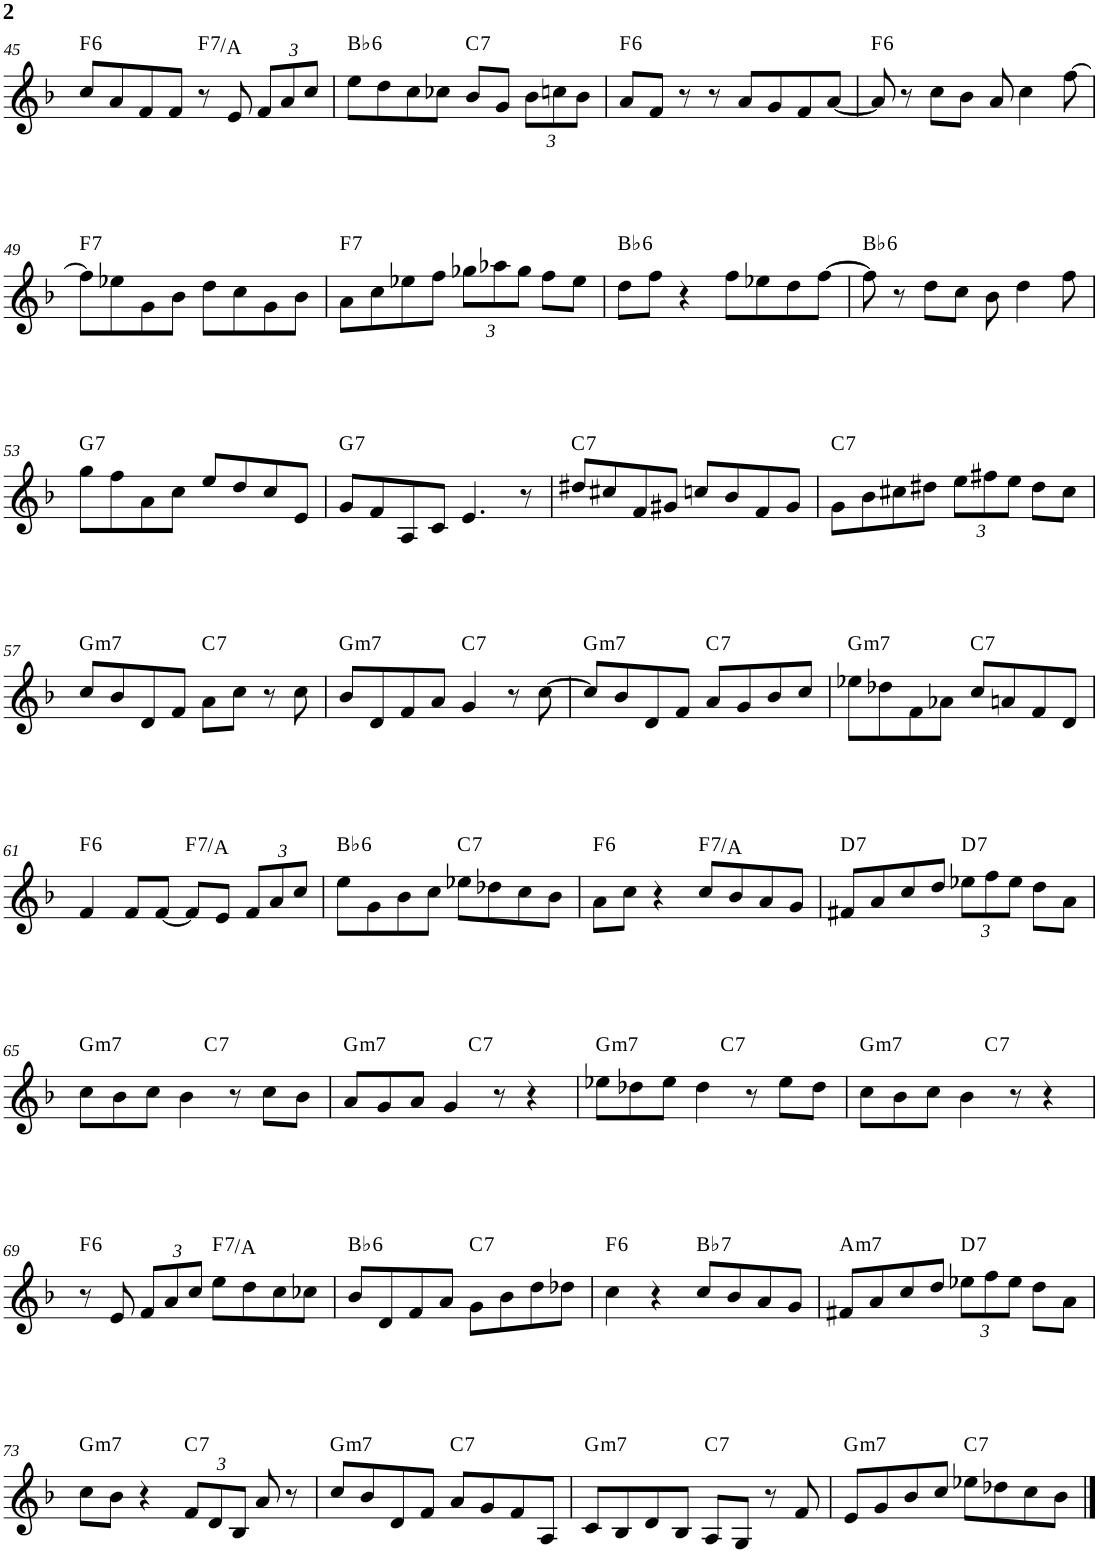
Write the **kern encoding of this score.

**kern	**harte
*part1	*part1
*staff1	*
*I"Lead sheet	*
!!LO:PB:g=z
*clefG2	*
*k[b-]	*
*M4/4	*
=45	=45
!	!LO:H:kt=6
8cc/L	F:maj6
8a/	.
8f/	.
8f/J	.
!	!LO:H:kt=7
8r	F:7/3
8e/	.
*Xbrackettup	*
12f/L	.
12a/	.
12cc/J	.
=46	=46
!	!LO:H:kt=6
8ee\L	Bb:maj6
8dd\	.
8cc\	.
8cc-X\J	.
!	!LO:H:kt=7
8b-/L	C:7
8g/J	.
12b-\L	.
12ccn\	.
12b-\J	.
=47	=47
!	!LO:H:kt=6
8a/L	F:maj6
8f/J	.
8r	.
8r	.
8a/L	.
8g/	.
8f/	.
[8a/J	.
=48	=48
!	!LO:H:kt=6
8a/]	F:maj6
8r	.
8cc\L	.
8b-\J	.
8a/	.
4cc\	.
[8ff\	.
!!LO:LB:g=z
=49	=49
!	!LO:H:kt=7
8ff\L]	F:7
8ee-X\	.
8g\	.
8b-\J	.
8dd\L	.
8cc\	.
8g\	.
8b-\J	.
=50	=50
!	!LO:H:kt=7
8a\L	F:7
8cc\	.
8ee-X\	.
8ff\J	.
12gg-X\L	.
12aa-X\	.
12gg-\J	.
8ff\L	.
8ee-\J	.
=51	=51
!	!LO:H:kt=6
8dd\L	Bb:maj6
8ff\J	.
4r	.
8ff\L	.
8ee-X\	.
8dd\	.
[8ff\J	.
=52	=52
!	!LO:H:kt=6
8ff\]	Bb:maj6
8r	.
8dd\L	.
8cc\J	.
8b-\	.
4dd\	.
8ff\	.
!!LO:LB:g=z
=53	=53
!	!LO:H:kt=7
8gg\L	G:7
8ff\	.
8a\	.
8cc\J	.
8ee/L	.
8dd/	.
8cc/	.
8e/J	.
=54	=54
!	!LO:H:kt=7
8g/L	G:7
8f/	.
8A/	.
8c/J	.
4.e/	.
8r	.
=55	=55
!	!LO:H:kt=7
8dd#X/L	C:7
8cc#X/	.
8f/	.
8g#X/J	.
8ccn/L	.
8b-/	.
8f/	.
8g#/J	.
=56	=56
!	!LO:H:kt=7
8g\L	C:7
8b-\	.
8cc#X\	.
8dd#X\J	.
12ee\L	.
12ff#X\	.
12ee\J	.
8dd#\L	.
8cc#\J	.
!!LO:LB:g=z
=57	=57
!	!LO:H:kt=m7
8cc/L	G:min7
8b-/	.
8d/	.
8f/J	.
!	!LO:H:kt=7
8a\L	C:7
8cc\J	.
8r	.
8cc\	.
=58	=58
!	!LO:H:kt=m7
8b-/L	G:min7
8d/	.
8f/	.
8a/J	.
!	!LO:H:kt=7
4g/	C:7
8r	.
[8cc\	.
=59	=59
!	!LO:H:kt=m7
8cc/L]	G:min7
8b-/	.
8d/	.
8f/J	.
!	!LO:H:kt=7
8a/L	C:7
8g/	.
8b-/	.
8cc/J	.
=60	=60
!	!LO:H:kt=m7
8ee-X\L	G:min7
8dd-X\	.
8f\	.
8a-X\J	.
!	!LO:H:kt=7
8cc/L	C:7
8an/	.
8f/	.
8d/J	.
!!LO:LB:g=z
=61	=61
!	!LO:H:kt=6
4f/	F:maj6
8f/L	.
[8f/J	.
!	!LO:H:kt=7
8f/L]	F:7/3
8e/J	.
12f/L	.
12a/	.
12cc/J	.
=62	=62
!	!LO:H:kt=6
8ee\L	Bb:maj6
8g\	.
8b-\	.
8cc\J	.
!	!LO:H:kt=7
8ee-X\L	C:7
8dd-X\	.
8cc\	.
8b-\J	.
=63	=63
!	!LO:H:kt=6
8a\L	F:maj6
8cc\J	.
4r	.
!	!LO:H:kt=7
8cc/L	F:7/3
8b-/	.
8a/	.
8g/J	.
=64	=64
!	!LO:H:kt=7
8f#X/L	D:7
8a/	.
8cc/	.
8dd/J	.
!	!LO:H:kt=7
12ee-X\L	D:7
12ff\	.
12ee-\J	.
8dd\L	.
8a\J	.
!!LO:LB:g=z
=65	=65
!	!LO:H:kt=m7
*^	*
8cc\L	2ryy	G:min7
8b-\	.	.
8cc\J	.	.
4b-\	.	.
!	!	!LO:H:kt=7
.	2ryy	C:7
8r	.	.
8cc\L	.	.
8b-\J	.	.
=66	=66	=66
!	!	!LO:H:kt=m7
8a/L	2ryy	G:min7
8g/	.	.
8a/J	.	.
4g/	.	.
!	!	!LO:H:kt=7
.	2ryy	C:7
8r	.	.
4r	.	.
=67	=67	=67
!	!	!LO:H:kt=m7
8ee-X\L	2ryy	G:min7
8dd-X\	.	.
8ee-\J	.	.
4dd-\	.	.
!	!	!LO:H:kt=7
.	2ryy	C:7
8r	.	.
8ee-\L	.	.
8dd-\J	.	.
=68	=68	=68
!	!	!LO:H:kt=m7
8cc\L	2ryy	G:min7
8b-\	.	.
8cc\J	.	.
4b-\	.	.
!	!	!LO:H:kt=7
.	2ryy	C:7
8r	.	.
4r	.	.
!!LO:LB:g=z	!!
=69	=69	=69
!	!	!LO:H:kt=6
*v	*v	*
8r	F:maj6
8e/	.
12f/L	.
12a/	.
12cc/J	.
!	!LO:H:kt=7
8ee\L	F:7/3
8dd\	.
8cc\	.
8cc-X\J	.
=70	=70
!	!LO:H:kt=6
8b-/L	Bb:maj6
8d/	.
8f/	.
8a/J	.
!	!LO:H:kt=7
8g\L	C:7
8b-\	.
8dd\	.
8dd-X\J	.
=71	=71
!	!LO:H:kt=6
4cc\	F:maj6
4r	.
!	!LO:H:kt=7
8cc/L	Bb:7
8b-/	.
8a/	.
8g/J	.
=72	=72
!	!LO:H:kt=m7
8f#X/L	A:min7
8a/	.
8cc/	.
8dd/J	.
!	!LO:H:kt=7
12ee-X\L	D:7
12ff\	.
12ee-\J	.
8dd\L	.
8a\J	.
!!LO:LB:g=z
=73	=73
!	!LO:H:kt=m7
8cc\L	G:min7
8b-\J	.
4r	.
!	!LO:H:kt=7
12f/L	C:7
12d/	.
12B-/J	.
8a/	.
8r	.
=74	=74
!	!LO:H:kt=m7
8cc/L	G:min7
8b-/	.
8d/	.
8f/J	.
!	!LO:H:kt=7
8a/L	C:7
8g/	.
8f/	.
8A/J	.
=75	=75
!	!LO:H:kt=m7
8c/L	G:min7
8B-/	.
8d/	.
8B-/J	.
!	!LO:H:kt=7
8A/L	C:7
8G/J	.
8r	.
8f/	.
=76	=76
!	!LO:H:kt=m7
8e/L	G:min7
8g/	.
8b-/	.
8cc/J	.
!	!LO:H:kt=7
8ee-X\L	C:7
8dd-X\	.
8cc\	.
8b-\J	.
==	==
*-	*-
